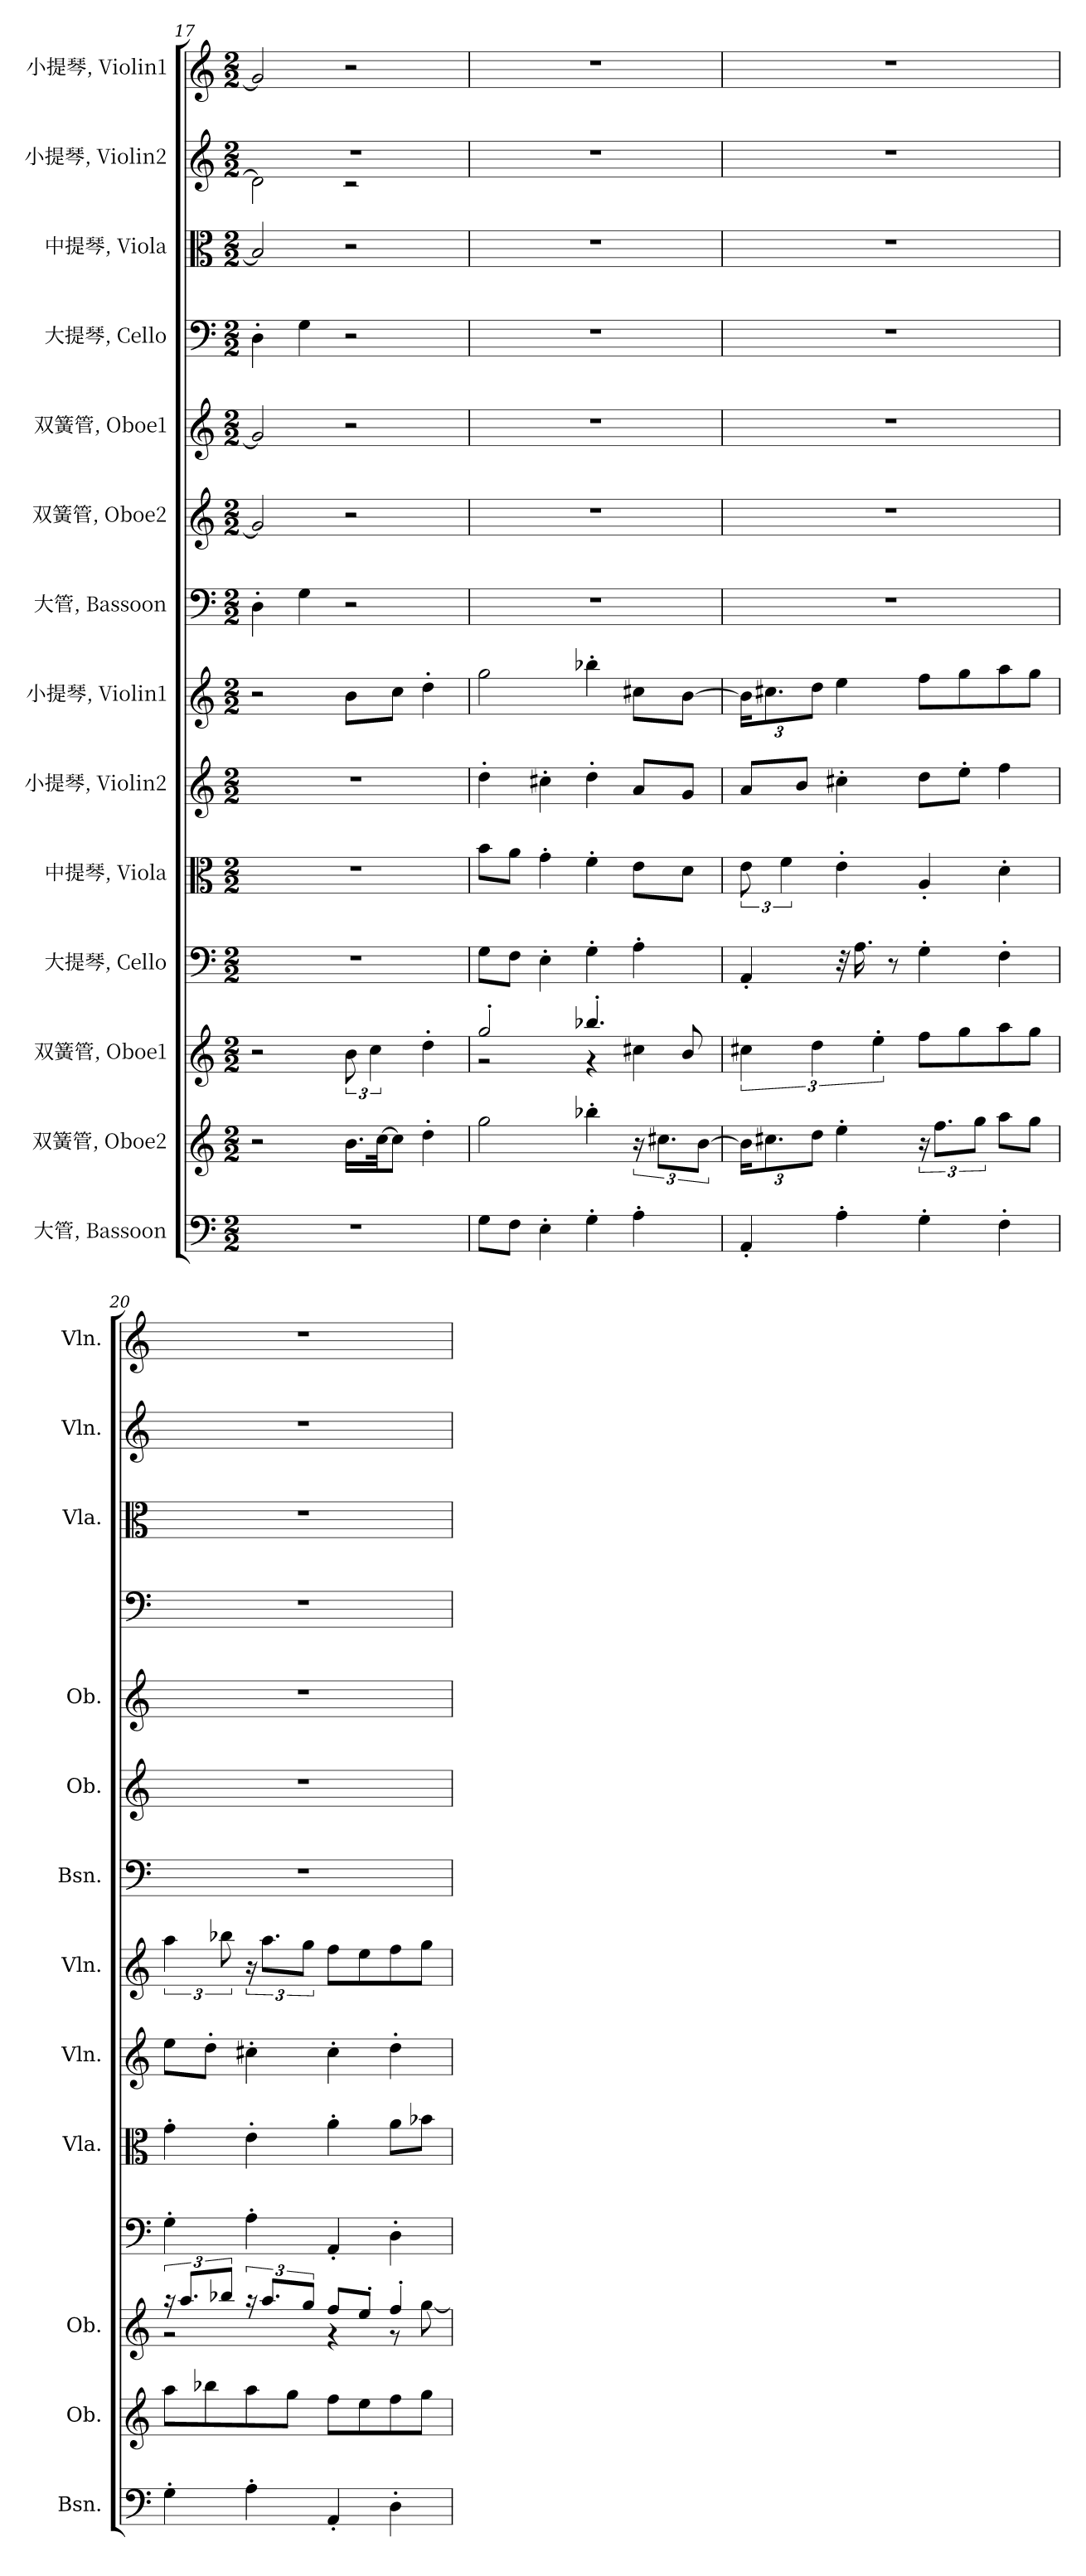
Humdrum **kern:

**kern	**kern	**kern	**kern	**kern	**kern	**kern	**kern	**kern	**kern	**kern	**kern	**kern	**kern
*part14	*part13	*part12	*part11	*part10	*part9	*part8	*part7	*part6	*part5	*part4	*part3	*part2	*part1
*staff14	*staff13	*staff12	*staff11	*staff10	*staff9	*staff8	*staff7	*staff6	*staff5	*staff4	*staff3	*staff2	*staff1
*I"大管, Bassoon	*I"双簧管, Oboe2	*I"双簧管, Oboe1	*I"大提琴, Cello	*I"中提琴, Viola	*I"小提琴, Violin2	*I"小提琴, Violin1	*I"大管, Bassoon	*I"双簧管, Oboe2	*I"双簧管, Oboe1	*I"大提琴, Cello	*I"中提琴, Viola	*I"小提琴, Violin2	*I"小提琴, Violin1
*I'Bsn.	*I'Ob.	*I'Ob.	*	*I'Vla.	*I'Vln.	*I'Vln.	*I'Bsn.	*I'Ob.	*I'Ob.	*	*I'Vla.	*I'Vln.	*I'Vln.
*clefF4	*clefG2	*clefG2	*clefF4	*clefC3	*clefG2	*clefG2	*clefF4	*clefG2	*clefG2	*clefF4	*clefC3	*clefG2	*clefG2
*k[]	*k[]	*k[]	*k[]	*k[]	*k[]	*k[]	*k[]	*k[]	*k[]	*k[]	*k[]	*k[]	*k[]
*M2/2	*M2/2	*M2/2	*M2/2	*M2/2	*M2/2	*M2/2	*M2/2	*M2/2	*M2/2	*M2/2	*M2/2	*M2/2	*M2/2
=17	=17	=17	=17	=17	=17	=17	=17	=17	=17	=17	=17	=17	=17
*	*	*	*	*	*	*	*	*	*	*	*	*^	*
1r	2r	2r	1r	1r	1r	2r	4D'\	2g/]	2g/]	4D'\	2B/]	1r	2d\]	2g/]
.	.	.	.	.	.	.	4G\	.	.	4G\	.	.	.	.
.	16.b\LL	12b\	.	.	.	8b\L	2r	2r	2r	2r	2r	.	2r	2r
.	.	6cc\	.	.	.	.	.	.	.	.	.	.	.	.
.	[32cc\JK	.	.	.	.	.	.	.	.	.	.	.	.	.
.	8cc\J]	.	.	.	.	8cc\J	.	.	.	.	.	.	.	.
.	4dd'\	4dd'\	.	.	.	4dd'\	.	.	.	.	.	.	.	.
*	*	*	*	*	*	*	*	*	*	*	*	*v	*v	*
=18	=18	=18	=18	=18	=18	=18	=18	=18	=18	=18	=18	=18	=18
*	*	*^	*	*	*	*	*	*	*	*	*	*	*
8G\L	2gg\	2gg'/	2r	8G\L	8b\L	4dd'\	2gg\	1r	1r	1r	1r	1r	1r	1r
8F\J	.	.	.	8F\J	8a\J	.	.	.	.	.	.	.	.	.
4E'\	.	.	.	4E'\	4g'\	4cc#X'\	.	.	.	.	.	.	.	.
4G'\	4bb-X'\	4.bb-X'/	4r	4G'\	4f'\	4dd'\	4bb-X'\	.	.	.	.	.	.	.
4A'\	24r	.	4cc#X\	4A'\	8e\L	8a/L	8cc#X\L	.	.	.	.	.	.	.
.	12.cc#X\L	.	.	.	.	.	.	.	.	.	.	.	.	.
.	.	8b/	.	.	8d\J	8g/J	[8b\J	.	.	.	.	.	.	.
.	[12b\J	.	.	.	.	.	.	.	.	.	.	.	.	.
*	*	*v	*v	*	*	*	*	*	*	*	*	*	*	*
=19	=19	=19	=19	=19	=19	=19	=19	=19	=19	=19	=19	=19	=19
*	*Xbrackettup	*	*	*	*	*Xbrackettup	*	*	*	*	*	*	*
4AA'/	24b\KL]	6cc#X\	4AA'/	12e\	8a/L	24b\KL]	1r	1r	1r	1r	1r	1r	1r
.	12.cc#X\	.	.	.	.	12.cc#X\	.	.	.	.	.	.	.
.	.	.	.	6f\	.	.	.	.	.	.	.	.	.
.	.	.	.	.	8b/J	.	.	.	.	.	.	.	.
.	12dd\J	6dd\	.	.	.	12dd\J	.	.	.	.	.	.	.
4A'\	4ee'\	.	32r	4e'\	4cc#X'\	4ee\	.	.	.	.	.	.	.
.	.	.	16.A\	.	.	.	.	.	.	.	.	.	.
.	.	6ee'\	.	.	.	.	.	.	.	.	.	.	.
.	.	.	8r	.	.	.	.	.	.	.	.	.	.
*	*brackettup	*	*	*	*	*	*	*	*	*	*	*	*
4G'\	24r	8ff\L	4G'\	4A'/	8dd\L	8ff\L	.	.	.	.	.	.	.
.	12.ff\L	.	.	.	.	.	.	.	.	.	.	.	.
.	.	8gg\	.	.	8ee'\J	8gg\	.	.	.	.	.	.	.
.	12gg\J	.	.	.	.	.	.	.	.	.	.	.	.
4F'\	8aa\L	8aa\	4F'\	4d'\	4ff\	8aa\	.	.	.	.	.	.	.
.	8gg\J	8gg\J	.	.	.	8gg\J	.	.	.	.	.	.	.
!!LO:PB:g=z
=20	=20	=20	=20	=20	=20	=20	=20	=20	=20	=20	=20	=20	=20
*	*	*^	*	*	*	*	*	*	*	*	*	*	*
*	*	*	*	*	*	*	*brackettup	*	*	*	*	*	*	*
4G'\	8aa\L	24r	2r	4G'\	4g'\	8ee\L	6aa\	1r	1r	1r	1r	1r	1r	1r
.	.	12.aa/L	.	.	.	.	.	.	.	.	.	.	.	.
.	8bb-X\	.	.	.	.	8dd'\J	.	.	.	.	.	.	.	.
.	.	12bb-X/J	.	.	.	.	12bb-X\	.	.	.	.	.	.	.
4A'\	8aa\	24r	.	4A'\	4e'\	4cc#X'\	24r	.	.	.	.	.	.	.
.	.	12.aa/L	.	.	.	.	12.aa\L	.	.	.	.	.	.	.
.	8gg\J	.	.	.	.	.	.	.	.	.	.	.	.	.
.	.	12gg/J	.	.	.	.	12gg\J	.	.	.	.	.	.	.
4AA'/	8ff\L	8ff/L	4r	4AA'/	4a'\	4cc#'\	8ff\L	.	.	.	.	.	.	.
.	8ee\	8ee'/J	.	.	.	.	8ee\	.	.	.	.	.	.	.
4D'\	8ff\	4ff'/	8r	4D'\	8a\L	4dd'\	8ff\	.	.	.	.	.	.	.
.	8gg\J	.	[8gg\	.	8b-X\J	.	8gg\J	.	.	.	.	.	.	.
*	*	*v	*v	*	*	*	*	*	*	*	*	*	*	*
=	=	=	=	=	=	=	=	=	=	=	=	=	=
*-	*-	*-	*-	*-	*-	*-	*-	*-	*-	*-	*-	*-	*-
